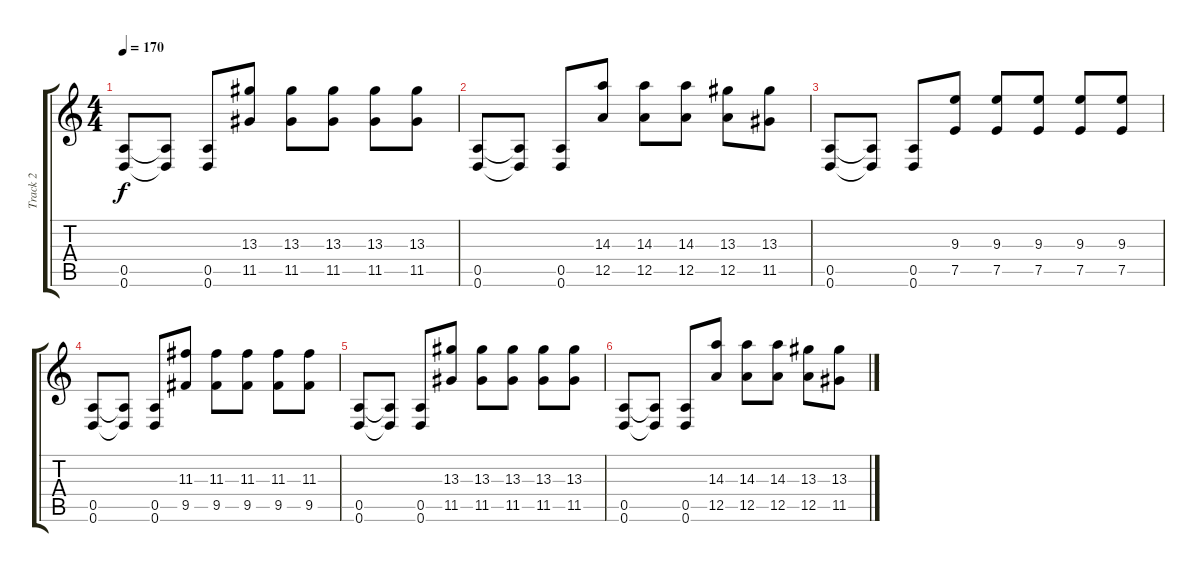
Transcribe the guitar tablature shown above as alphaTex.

\track ("Track 2" "Track 2") {instrument distortionguitar}
\staff {score tabs}
\tuning (E4 B3 G3 D3 A2 D2) {hide}
\ts (4 4)
\tempo 170
\clef g2
\ks c
(0.5 0.6).8{dy f} (0.5{t} 0.6{t}).8 (0.5 0.6).8 (13.3 11.5).8 (13.3 11.5).8 (13.3 11.5).8 (13.3 11.5).8 (13.3 11.5).8 |
(0.5 0.6).8 (0.5{t} 0.6{t}).8 (0.5 0.6).8 (14.3 12.5).8 (14.3 12.5).8 (14.3 12.5).8 (13.3 12.5).8 (13.3 11.5).8 |
(0.5 0.6).8 (0.5{t} 0.6{t}).8 (0.5 0.6).8 (9.3 7.5).8 (9.3 7.5).8 (9.3 7.5).8 (9.3 7.5).8 (9.3 7.5).8 |
(0.5 0.6).8 (0.5{t} 0.6{t}).8 (0.5 0.6).8 (11.3 9.5).8 (11.3 9.5).8 (11.3 9.5).8 (11.3 9.5).8 (11.3 9.5).8 |
(0.5 0.6).8 (0.5{t} 0.6{t}).8 (0.5 0.6).8 (13.3 11.5).8 (13.3 11.5).8 (13.3 11.5).8 (13.3 11.5).8 (13.3 11.5).8 |
(0.5 0.6).8 (0.5{t} 0.6{t}).8 (0.5 0.6).8 (14.3 12.5).8 (14.3 12.5).8 (14.3 12.5).8 (13.3 12.5).8 (13.3 11.5).8
